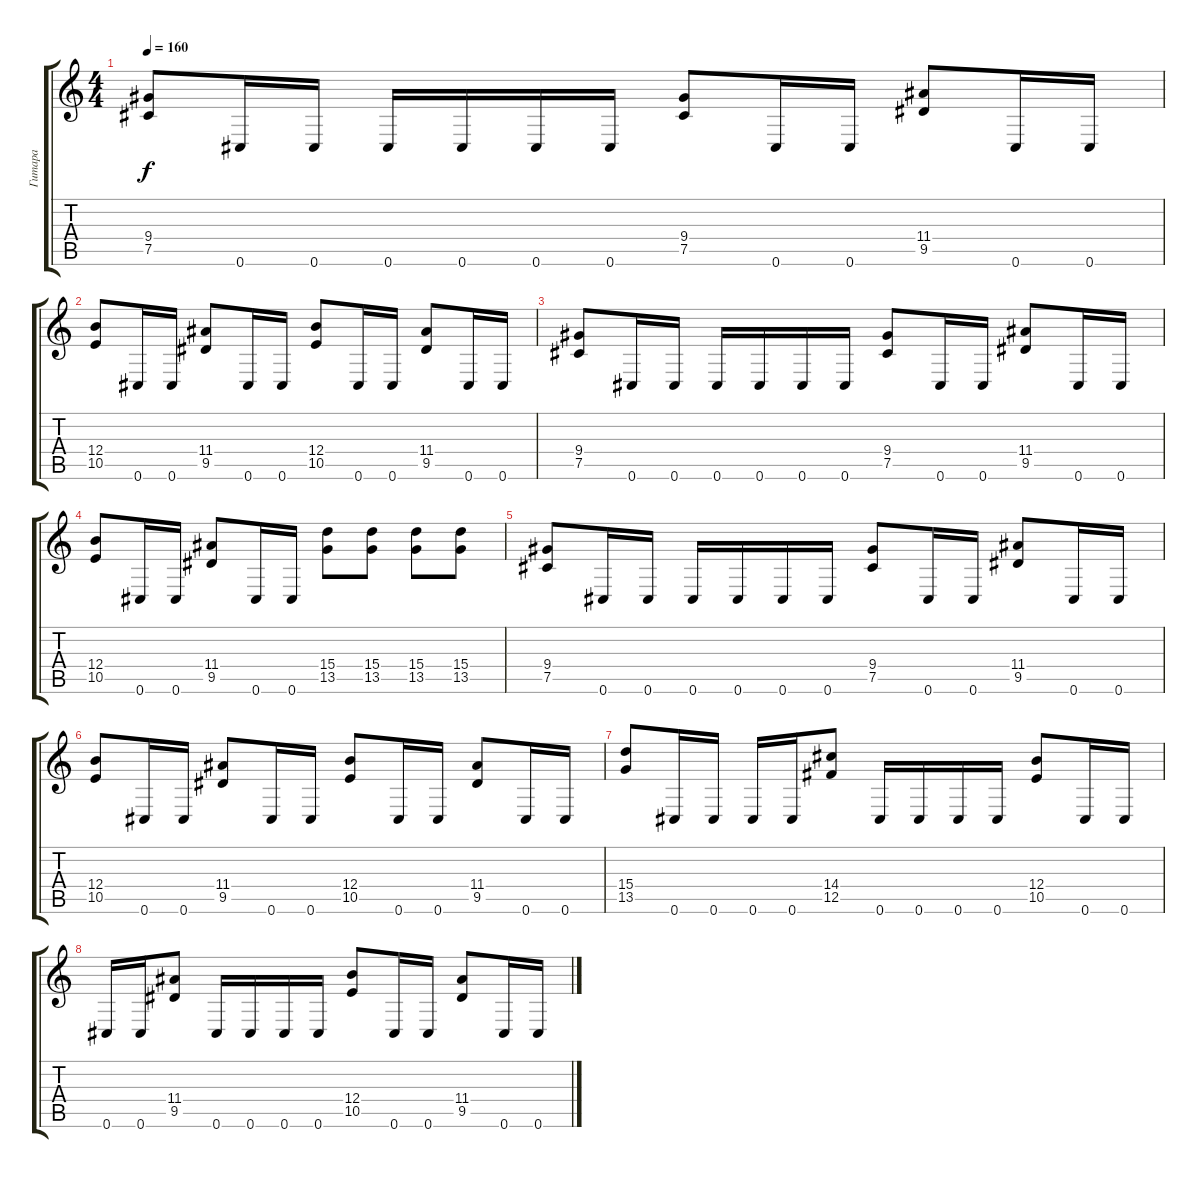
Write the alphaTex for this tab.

\track ("Гитара" "Гитара") {instrument distortionguitar}
\staff {score tabs}
\tuning (Db4 Ab3 E3 B2 Gb2 Db2) {hide}
\ts (4 4)
\tempo 160
\clef g2
\ks c
(9.4 7.5).8{dy f} 0.6.16 0.6.16 0.6.16 0.6.16 0.6.16 0.6.16 (9.4 7.5).8 0.6.16 0.6.16 (11.4 9.5).8 0.6.16 0.6.16 |
(12.4 10.5).8 0.6.16 0.6.16 (11.4 9.5).8 0.6.16 0.6.16 (12.4 10.5).8 0.6.16 0.6.16 (11.4 9.5).8 0.6.16 0.6.16 |
(9.4 7.5).8 0.6.16 0.6.16 0.6.16 0.6.16 0.6.16 0.6.16 (9.4 7.5).8 0.6.16 0.6.16 (11.4 9.5).8 0.6.16 0.6.16 |
(12.4 10.5).8 0.6.16 0.6.16 (11.4 9.5).8 0.6.16 0.6.16 (15.4 13.5).8 (15.4 13.5).8 (15.4 13.5).8 (15.4 13.5).8 |
(9.4 7.5).8 0.6.16 0.6.16 0.6.16 0.6.16 0.6.16 0.6.16 (9.4 7.5).8 0.6.16 0.6.16 (11.4 9.5).8 0.6.16 0.6.16 |
(12.4 10.5).8 0.6.16 0.6.16 (11.4 9.5).8 0.6.16 0.6.16 (12.4 10.5).8 0.6.16 0.6.16 (11.4 9.5).8 0.6.16 0.6.16 |
(15.4 13.5).8 0.6.16 0.6.16 0.6.16 0.6.16 (14.4 12.5).8 0.6.16 0.6.16 0.6.16 0.6.16 (12.4 10.5).8 0.6.16 0.6.16 |
0.6.16 0.6.16 (11.4 9.5).8 0.6.16 0.6.16 0.6.16 0.6.16 (12.4 10.5).8 0.6.16 0.6.16 (11.4 9.5).8 0.6.16 0.6.16
